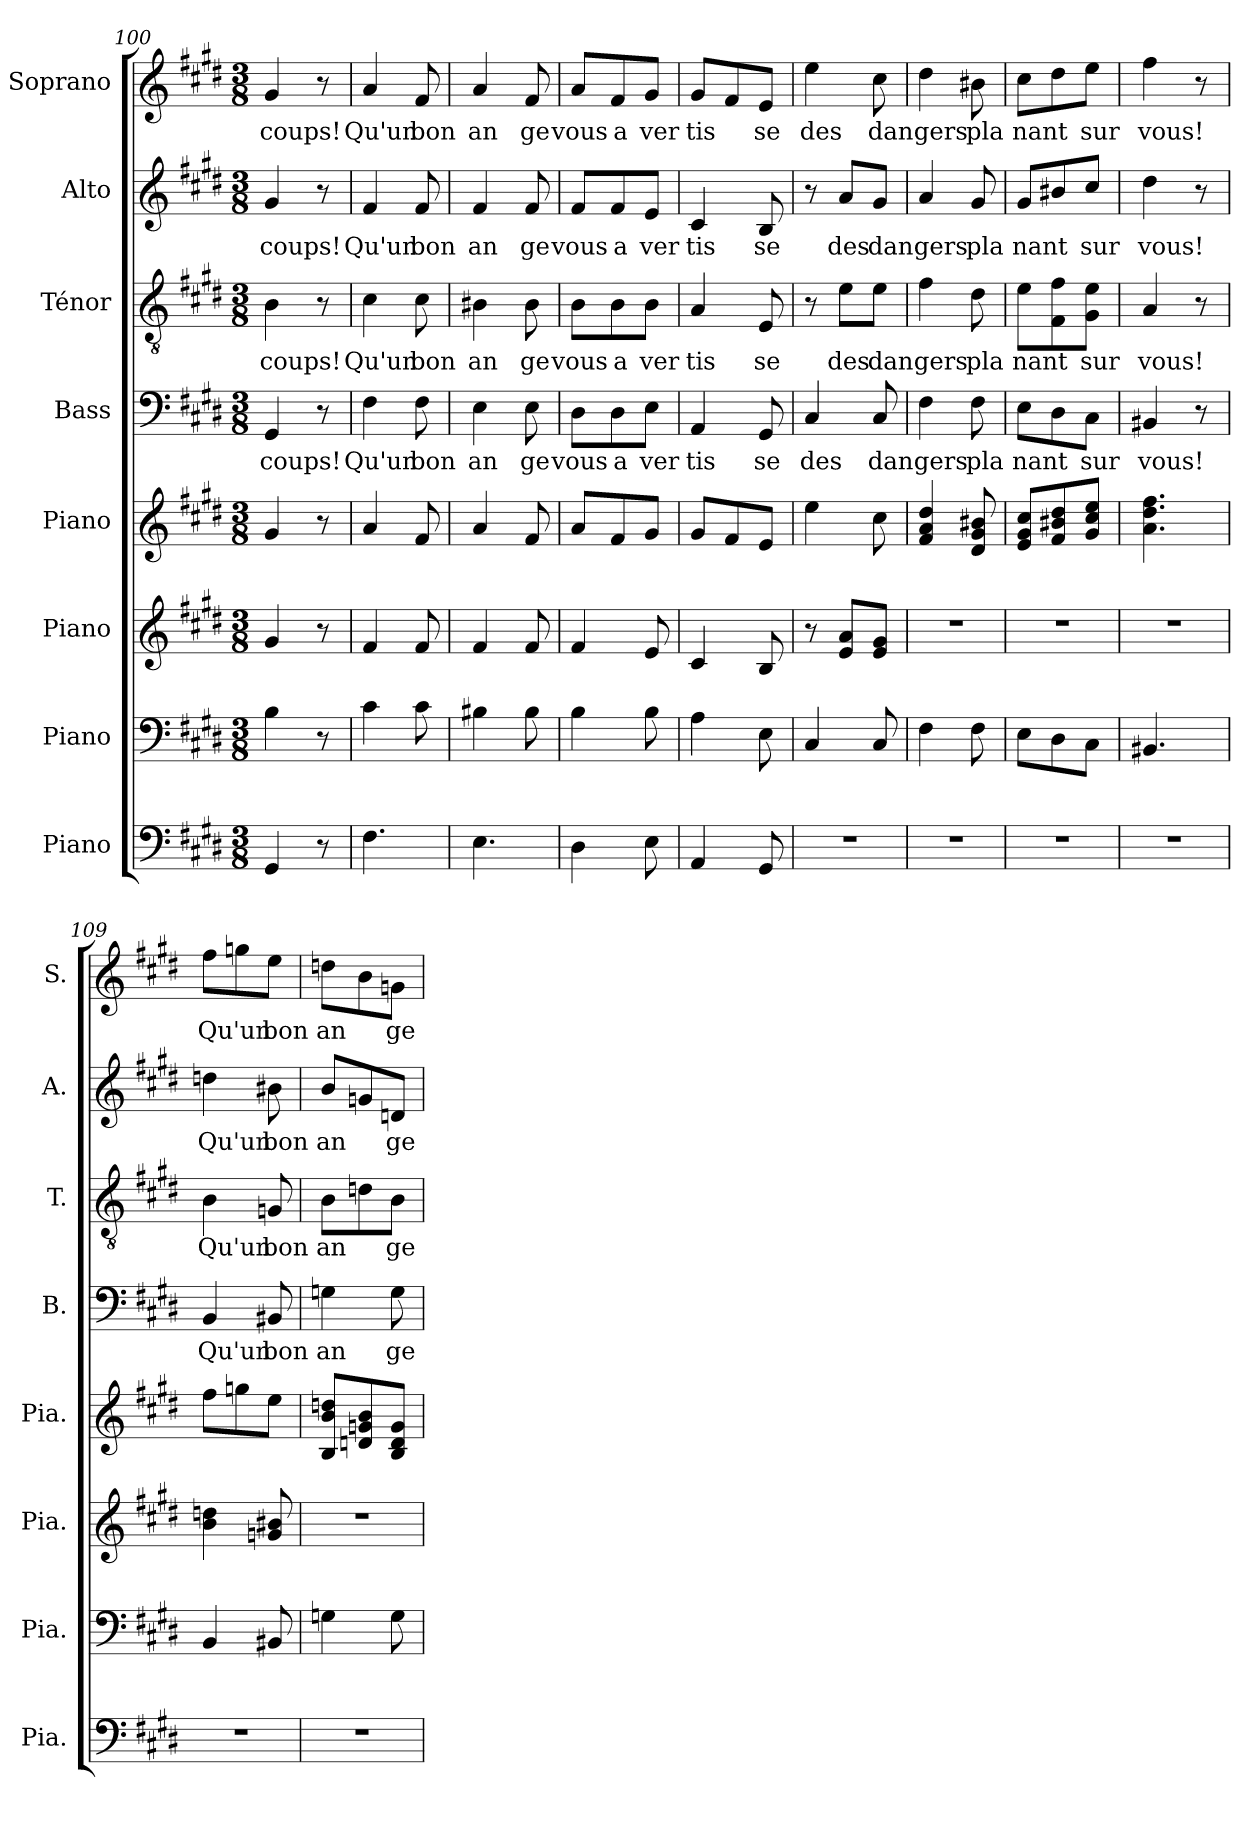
**kern	**kern	**kern	**kern	**kern	**text	**kern	**text	**kern	**text	**kern	**text
*part8	*part7	*part6	*part5	*part4	*part4	*part3	*part3	*part2	*part2	*part1	*part1
*staff8	*staff7	*staff6	*staff5	*staff4	*staff4	*staff3	*staff3	*staff2	*staff2	*staff1	*staff1
*I"Piano	*I"Piano	*I"Piano	*I"Piano	*I"Bass	*	*I"Ténor	*	*I"Alto	*	*I"Soprano	*
*I'Pia.	*I'Pia.	*I'Pia.	*I'Pia.	*I'B.	*	*I'T.	*	*I'A.	*	*I'S.	*
*clefF4	*clefF4	*clefG2	*clefG2	*clefF4	*	*clefGv2	*	*clefG2	*	*clefG2	*
*k[f#c#g#d#]	*k[f#c#g#d#]	*k[f#c#g#d#]	*k[f#c#g#d#]	*k[f#c#g#d#]	*	*k[f#c#g#d#]	*	*k[f#c#g#d#]	*	*k[f#c#g#d#]	*
*M3/8	*M3/8	*M3/8	*M3/8	*M3/8	*	*M3/8	*	*M3/8	*	*M3/8	*
=100	=100	=100	=100	=100	=100	=100	=100	=100	=100	=100	=100
!	!	!	!	!	!LO:LY:b	!	!LO:LY:b	!	!LO:LY:b	!	!LO:LY:b
4GG#/	4B\	4g#/	4g#/	4GG#/	coups!	4B\	coups!	4g#/	coups!	4g#/	coups!
8r	8r	8r	8r	8r	.	8r	.	8r	.	8r	.
=101	=101	=101	=101	=101	=101	=101	=101	=101	=101	=101	=101
!	!	!	!	!	!LO:LY:b	!	!LO:LY:b	!	!LO:LY:b	!	!LO:LY:b
4.F#\	4c#\	4f#/	4a/	4F#\	Qu'un	4c#\	Qu'un	4f#/	Qu'un	4a/	Qu'un
!	!	!	!	!	!LO:LY:b	!	!LO:LY:b	!	!LO:LY:b	!	!LO:LY:b
.	8c#\	8f#/	8f#/	8F#\	bon	8c#\	bon	8f#/	bon	8f#/	bon
=102	=102	=102	=102	=102	=102	=102	=102	=102	=102	=102	=102
!	!	!	!	!	!LO:LY:b	!	!LO:LY:b	!	!LO:LY:b	!	!LO:LY:b
4.E\	4B#X\	4f#/	4a/	4E\	an	4B#X\	an	4f#/	an	4a/	an
!	!	!	!	!	!LO:LY:b	!	!LO:LY:b	!	!LO:LY:b	!	!LO:LY:b
.	8B#\	8f#/	8f#/	8E\	ge	8B#\	ge	8f#/	ge	8f#/	ge
=103	=103	=103	=103	=103	=103	=103	=103	=103	=103	=103	=103
!	!	!	!	!	!LO:LY:b	!	!LO:LY:b	!	!LO:LY:b	!	!LO:LY:b
4D#\	4B\	4f#/	8a/L	8D#\L	vous	8B\L	vous	8f#/L	vous	8a/L	vous
!	!	!	!	!	!LO:LY:b	!	!LO:LY:b	!	!LO:LY:b	!	!LO:LY:b
.	.	.	8f#/	8D#\	a	8B\	a	8f#/	a	8f#/	a
!	!	!	!	!	!LO:LY:b	!	!LO:LY:b	!	!LO:LY:b	!	!LO:LY:b
8E\	8B\	8e/	8g#/J	8E\J	ver	8B\J	ver	8e/J	ver	8g#/J	ver
=104	=104	=104	=104	=104	=104	=104	=104	=104	=104	=104	=104
!	!	!	!	!	!LO:LY:b	!	!LO:LY:b	!	!LO:LY:b	!	!LO:LY:b
4AA/	4A\	4c#/	8g#/L	4AA/	tis	4A/	tis	4c#/	tis	8g#/L	tis
.	.	.	8f#/	.	.	.	.	.	.	8f#/	.
!	!	!	!	!	!LO:LY:b	!	!LO:LY:b	!	!LO:LY:b	!	!LO:LY:b
8GG#/	8E\	8B/	8e/J	8GG#/	se	8E/	se	8B/	se	8e/J	se
!!LO:PB:g=z
=105	=105	=105	=105	=105	=105	=105	=105	=105	=105	=105	=105
!	!	!	!	!	!LO:LY:b	!	!	!	!	!	!LO:LY:b
4.r	4C#/	8r	4ee\	4C#/	des	8r	.	8r	.	4ee\	des
!	!	!	!	!	!	!	!LO:LY:b	!	!LO:LY:b	!	!
.	.	8e/ 8a/L	.	.	.	8e\L	des	8a/L	des	.	.
!	!	!	!	!	!LO:LY:b	!	!LO:LY:b	!	!LO:LY:b	!	!LO:LY:b
.	8C#/	8e/ 8g#/J	8cc#\	8C#/	dan	8e\J	dan	8g#/J	dan	8cc#\	dan
=106	=106	=106	=106	=106	=106	=106	=106	=106	=106	=106	=106
!	!	!	!	!	!LO:LY:b	!	!LO:LY:b	!	!LO:LY:b	!	!LO:LY:b
4.r	4F#\	4.r	4f#/ 4a/ 4dd#/	4F#\	gers	4f#\	gers	4a/	gers	4dd#\	gers
!	!	!	!	!	!LO:LY:b	!	!LO:LY:b	!	!LO:LY:b	!	!LO:LY:b
.	8F#\	.	8d#/ 8g#/ 8b#X/	8F#\	pla	8d#\	pla	8g#/	pla	8b#X\	pla
=107	=107	=107	=107	=107	=107	=107	=107	=107	=107	=107	=107
!	!	!	!	!	!LO:LY:b	!	!LO:LY:b	!	!LO:LY:b	!	!LO:LY:b
4.r	8E\L	4.r	8e/ 8g#/ 8cc#/L	8E\L	nant	8e\L	nant	8g#/L	nant	8cc#\L	nant
.	8D#\	.	8f#/ 8b#X/ 8dd#/	8D#\	.	8F#\ 8f#\	.	8b#X/	.	8dd#\	.
!	!	!	!	!	!LO:LY:b	!	!LO:LY:b	!	!LO:LY:b	!	!LO:LY:b
.	8C#\J	.	8g#/ 8cc#/ 8ee/J	8C#\J	sur	8G#\ 8e\J	sur	8cc#/J	sur	8ee\J	sur
=108	=108	=108	=108	=108	=108	=108	=108	=108	=108	=108	=108
!	!	!	!	!	!LO:LY:b	!	!LO:LY:b	!	!LO:LY:b	!	!LO:LY:b
4.r	4.BB#X/	4.r	4.a\ 4.dd#\ 4.ff#\	4BB#X/	vous!	4A/	vous!	4dd#\	vous!	4ff#\	vous!
.	.	.	.	8r	.	8r	.	8r	.	8r	.
=109	=109	=109	=109	=109	=109	=109	=109	=109	=109	=109	=109
!	!	!	!	!	!LO:LY:b	!	!LO:LY:b	!	!LO:LY:b	!	!LO:LY:b
4.r	4BB/	4b\ 4ddn\	8ff#\L	4BB/	Qu'un	4B\	Qu'un	4ddn\	Qu'un	8ff#\L	Qu'un
.	.	.	8ggn\	.	.	.	.	.	.	8ggn\	.
!	!	!	!	!	!LO:LY:b	!	!LO:LY:b	!	!LO:LY:b	!	!LO:LY:b
.	8BB#X/	8gn/ 8b#X/	8ee\J	8BB#X/	bon	8Gn/	bon	8b#X\	bon	8ee\J	bon
=110	=110	=110	=110	=110	=110	=110	=110	=110	=110	=110	=110
!	!	!	!	!	!LO:LY:b	!	!LO:LY:b	!	!LO:LY:b	!	!LO:LY:b
4.r	4Gn\	4.r	8B/ 8b/ 8ddn/L	4Gn\	an	8B\L	an	8b/L	an	8ddn\L	an
.	.	.	8dn/ 8gn/ 8b/	.	.	8dn\	.	8gn/	.	8b\	.
!	!	!	!	!	!LO:LY:b	!	!LO:LY:b	!	!LO:LY:b	!	!LO:LY:b
.	8G\	.	8B/ 8d/ 8g/J	8G\	ge	8B\J	ge	8dn/J	ge	8gn\J	ge
=	=	=	=	=	=	=	=	=	=	=	=
*-	*-	*-	*-	*-	*-	*-	*-	*-	*-	*-	*-
